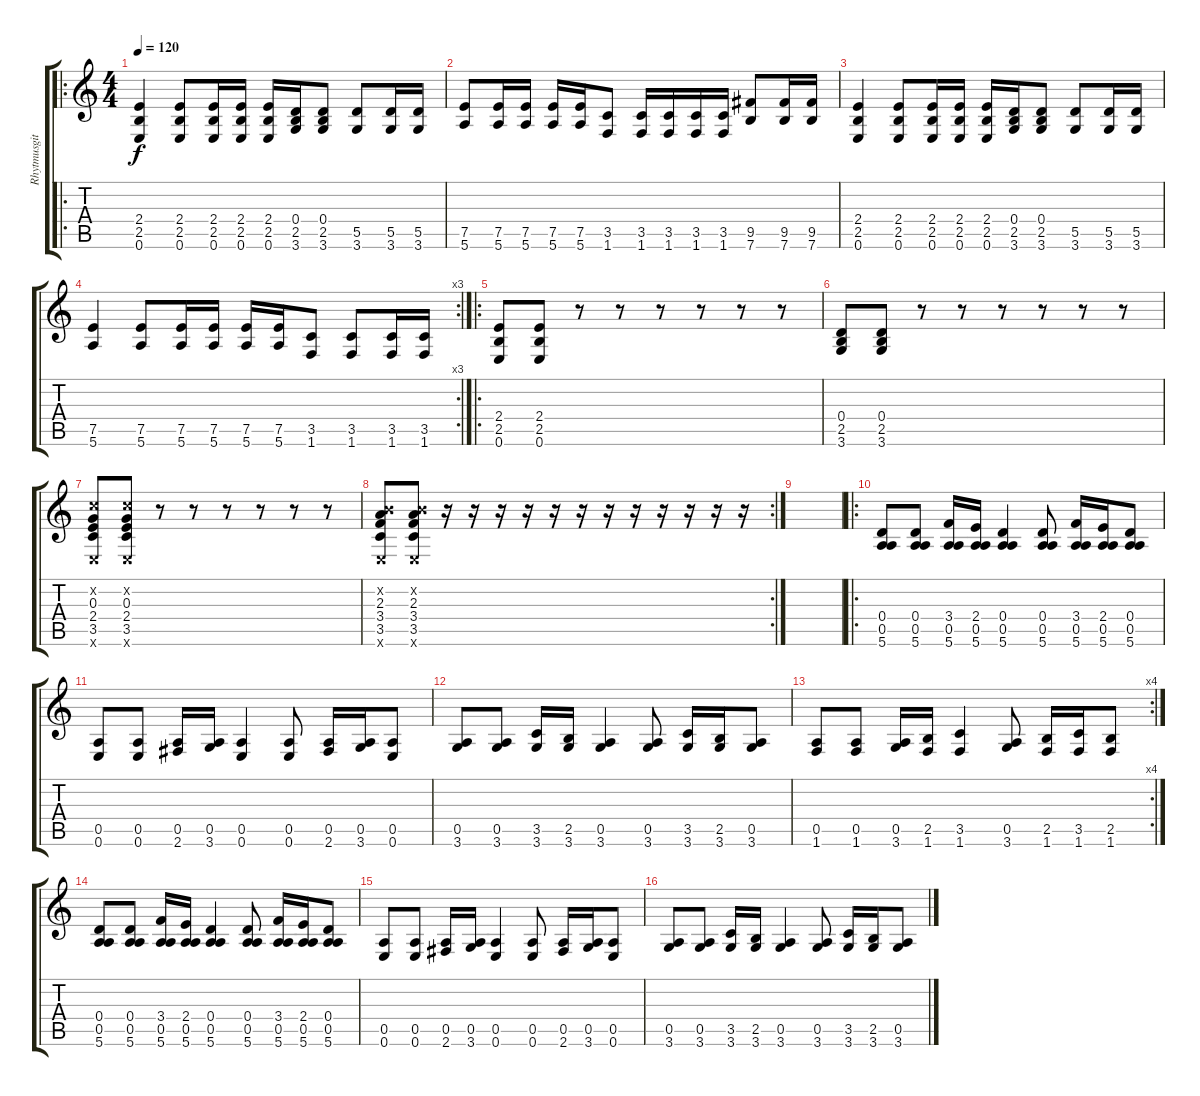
\track ("Rhytmusgitarre" "Rhytmusgit") {instrument distortionguitar}
\staff {score tabs}
\tuning (E4 B3 G3 D3 A2 E2) {hide}
\ro
\ts (4 4)
\tempo 120
\clef g2
\ks c
(2.4 2.5 0.6).4{dy f} (2.4 2.5 0.6).8 (2.4 2.5 0.6).16 (2.4 2.5 0.6).16 (2.4 2.5 0.6).16 (0.4 2.5 3.6).16 (0.4 2.5 3.6).8 (5.5 3.6).8 (5.5 3.6).16 (5.5 3.6).16 |
(7.5 5.6).8 (7.5 5.6).16 (7.5 5.6).16 (7.5 5.6).16 (7.5 5.6).16 (3.5 1.6).8 (3.5 1.6).16 (3.5 1.6).16 (3.5 1.6).16 (3.5 1.6).16 (9.5 7.6).8 (9.5 7.6).16 (9.5 7.6).16 |
(2.4 2.5 0.6).4 (2.4 2.5 0.6).8 (2.4 2.5 0.6).16 (2.4 2.5 0.6).16 (2.4 2.5 0.6).16 (0.4 2.5 3.6).16 (0.4 2.5 3.6).8 (5.5 3.6).8 (5.5 3.6).16 (5.5 3.6).16 |
\rc 3
(7.5 5.6).4 (7.5 5.6).8 (7.5 5.6).16 (7.5 5.6).16 (7.5 5.6).16 (7.5 5.6).16 (3.5 1.6).8 (3.5 1.6).8 (3.5 1.6).16 (3.5 1.6).16 |
\ro
(2.4 2.5 0.6).8 (2.4 2.5 0.6).8 r.8 r.8 r.8 r.8 r.8 r.8 |
(0.4 2.5 3.6).8 (0.4 2.5 3.6).8 r.8 r.8 r.8 r.8 r.8 r.8 |
(1.2{x} 0.3 2.4 3.5 0.6{x}).8 (1.2{x} 0.3 2.4 3.5 0.6{x}).8 r.8 r.8 r.8 r.8 r.8 r.8 |
\rc 2
(0.2{x} 2.3 3.4 3.5 0.6{x}).8 (0.2{x} 2.3 3.4 3.5 0.6{x}).8 r.16 r.16 r.16 r.16 r.16 r.16 r.16 r.16 r.16 r.16 r.16 r.16 |
|
\ro
(0.4 0.5 5.6).8 (0.4 0.5 5.6).8 (3.4 0.5 5.6).16 (2.4 0.5 5.6).16 (0.4 0.5 5.6).4 (0.4 0.5 5.6).8 (3.4 0.5 5.6).16 (2.4 0.5 5.6).16 (0.4 0.5 5.6).8 |
(0.5 0.6).8 (0.5 0.6).8 (0.5 2.6).16 (0.5 3.6).16 (0.5 0.6).4 (0.5 0.6).8 (0.5 2.6).16 (0.5 3.6).16 (0.5 0.6).8 |
(0.5 3.6).8 (0.5 3.6).8 (3.5 3.6).16 (2.5 3.6).16 (0.5 3.6).4 (0.5 3.6).8 (3.5 3.6).16 (2.5 3.6).16 (0.5 3.6).8 |
\rc 4
(0.5 1.6).8 (0.5 1.6).8 (0.5 3.6).16 (2.5 1.6).16 (3.5 1.6).4 (0.5 3.6).8 (2.5 1.6).16 (3.5 1.6).16 (2.5 1.6).8 |
(0.4 0.5 5.6).8 (0.4 0.5 5.6).8 (3.4 0.5 5.6).16 (2.4 0.5 5.6).16 (0.4 0.5 5.6).4 (0.4 0.5 5.6).8 (3.4 0.5 5.6).16 (2.4 0.5 5.6).16 (0.4 0.5 5.6).8 |
(0.5 0.6).8 (0.5 0.6).8 (0.5 2.6).16 (0.5 3.6).16 (0.5 0.6).4 (0.5 0.6).8 (0.5 2.6).16 (0.5 3.6).16 (0.5 0.6).8 |
(0.5 3.6).8 (0.5 3.6).8 (3.5 3.6).16 (2.5 3.6).16 (0.5 3.6).4 (0.5 3.6).8 (3.5 3.6).16 (2.5 3.6).16 (0.5 3.6).8
